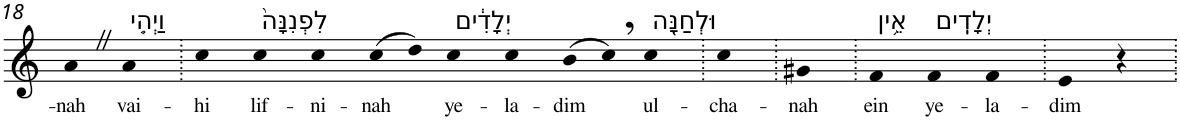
**kern	**text
*part1	*part1
*staff1	*staff1
*I"Piano	*
*I'Pno	*
!!LO:PB:g=z
*clefG2	*
*k[]	*
=18	=18
!	!LO:LY:b
4aZ	-nah
!LO:TX:a:t=וַיְהִ֤י	!
!	!LO:LY:b
4a	vai-
=19.	=19.
!	!LO:LY:b
4cc	-hi
!LO:TX:a:t=לִפְנִנָּה֙	!
!	!LO:LY:b
4cc	lif-
!	!LO:LY:b
4cc	-ni-
!	!LO:LY:b
(>8cc	-nah
8dd)	.
!LO:TX:a:t=יְלָדִ֔ים	!
!	!LO:LY:b
4cc	ye-
!	!LO:LY:b
4cc	-la-
!	!LO:LY:b
(>8b	-dim
8cc,)	.
!LO:TX:a:t=וּלְחַנָּ֖ה	!
!	!LO:LY:b
4cc	ul-
=20.	=20.
!	!LO:LY:b
4cc	-cha-
=21.	=21.
!	!LO:LY:b
4g#X	-nah
=22.	=22.
!LO:TX:a:t=אֵ֥ין	!
!	!LO:LY:b
4f	ein
!LO:TX:a:t=יְלָדִֽים	!
!	!LO:LY:b
4f	ye-
!	!LO:LY:b
4f	-la-
=23.	=23.
!	!LO:LY:b
4e	-dim
4r	.
=.	=.
*-	*-
